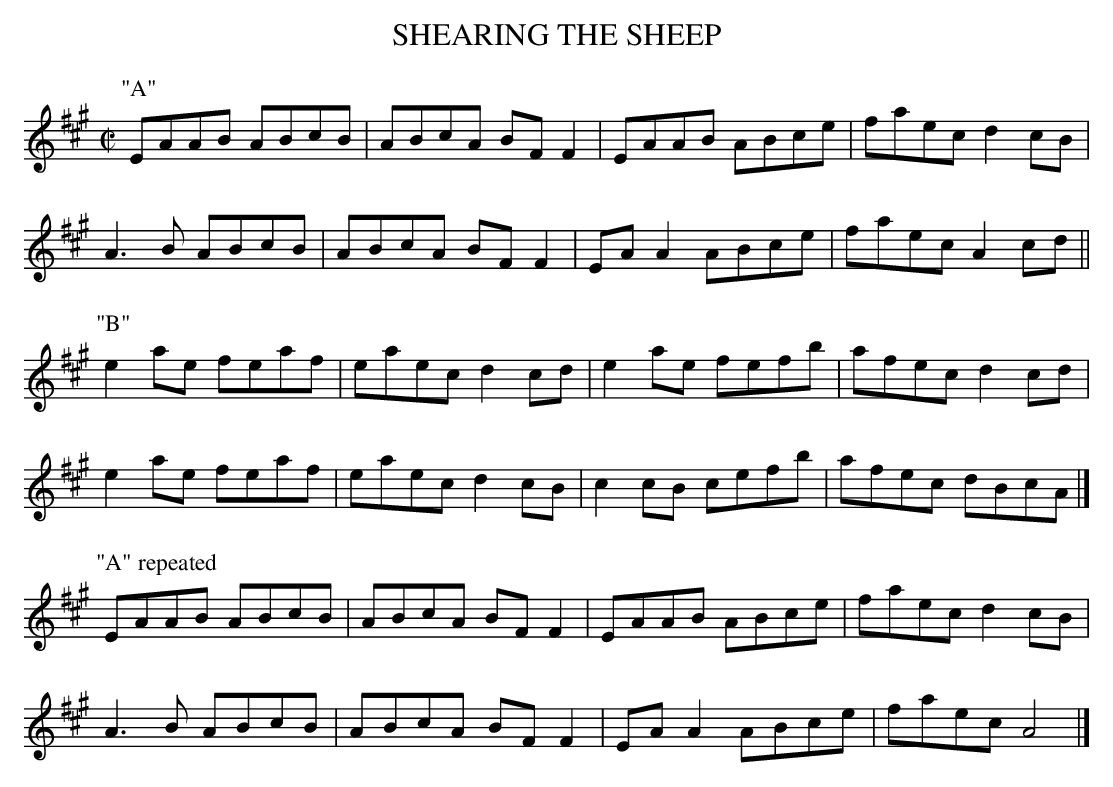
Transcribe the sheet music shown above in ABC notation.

X:1
T:SHEARING THE SHEEP
M:C|
L:1/8
K:A
P:"A"
EAAB ABcB|ABcA BFF2|EAAB ABce|faec d2cB|
A3B ABcB|ABcA BFF2|EAA2 ABce|faec A2cd||
P:"B"
e2ae feaf|eaec d2cd|e2ae fefb|afec d2cd|
e2ae feaf|eaec d2cB|c2cB cefb|afec dBcA|]
P:"A" repeated
EAAB ABcB|ABcA BFF2|EAAB ABce|faec d2cB|
A3B ABcB|ABcA BFF2|EAA2 ABce|faec A4|]
